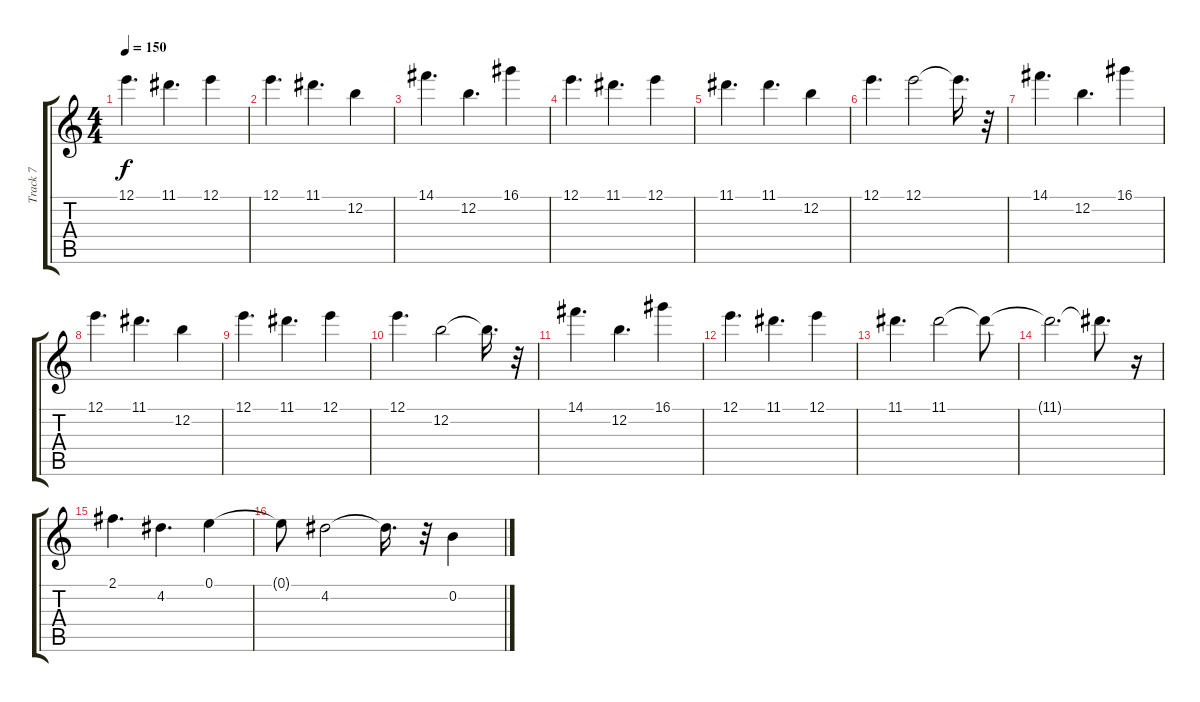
\track ("Track 7" "Track 7") {instrument electricguitarclean}
\staff {score tabs}
\tuning (E4 B3 G3 D3 A2 E2) {hide}
\ts (4 4)
\tempo 150
\clef g2
\ks c
12.1.4{d dy f balance 8} 11.1.4{d balance 10} 12.1.4{balance 12} |
12.1.4{d balance 14} 11.1.4{d balance 12} 12.2.4{balance 10} |
14.1.4{d balance 9} 12.2.4{d balance 6} 16.1.4{balance 4} |
12.1.4{d balance 2} 11.1.4{d balance 4} 12.1.4{balance 6} |
11.1.4{d balance 8} 11.1.4{d balance 10} 12.2.4{balance 12} |
12.1.4{d balance 14} 12.1.2{balance 12} 12.1{t}.16{d} r.32 |
14.1.4{d balance 9} 12.2.4{d balance 6} 16.1.4{balance 4} |
12.1.4{d balance 2} 11.1.4{d balance 4} 12.2.4{balance 6} |
12.1.4{d balance 8} 11.1.4{d balance 10} 12.1.4{balance 12} |
12.1.4{d balance 14} 12.2.2{balance 12} 12.2{t}.16{d} r.32 |
14.1.4{d balance 9} 12.2.4{d balance 6} 16.1.4{balance 4} |
12.1.4{d balance 2} 11.1.4{d balance 4} 12.1.4{balance 6} |
11.1.4{d balance 8} 11.1.2{balance 10} 11.1{t}.8 |
11.1{t}.2{d} 11.1{t}.8{d} r.16 |
2.1.4{d balance 9} 4.2.4{d balance 6} 0.1.4{balance 4} |
0.1{t}.8 4.2.2{balance 2} 4.2{t}.16{d} r.32 0.2.4{balance 6}
